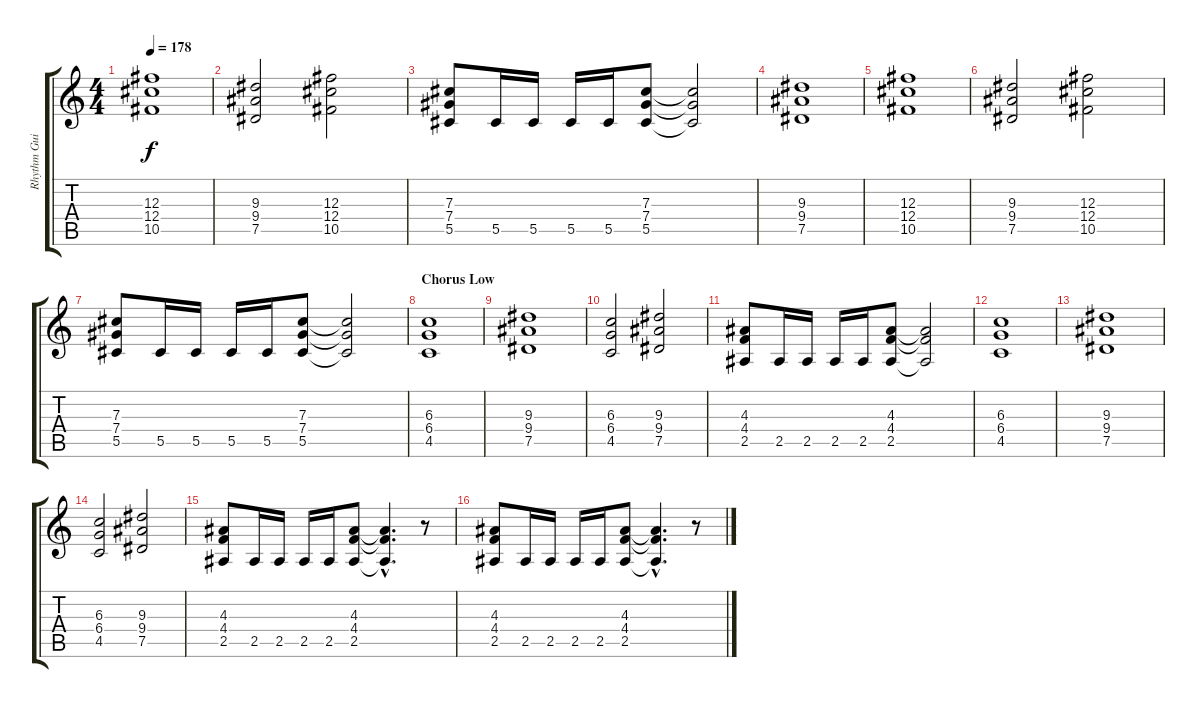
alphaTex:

\track ("Rhythm Guitar 1" "Rhythm Gui") {instrument distortionguitar}
\staff {score tabs}
\tuning (Eb4 Bb3 Gb3 Db3 Ab2 Eb2) {hide}
\ts (4 4)
\tempo 178
\clef g2
\ks c
(12.3 12.4 10.5).1{dy f} |
(9.3 9.4 7.5).2 (12.3 12.4 10.5).2 |
(7.3 7.4 5.5).8 5.5.16 5.5.16 5.5.16 5.5.16 (7.3 7.4 5.5).8 (7.3{t} 7.4{t} 5.5{t}).2 |
(9.3 9.4 7.5).1 |
(12.3 12.4 10.5).1 |
(9.3 9.4 7.5).2 (12.3 12.4 10.5).2 |
(7.3 7.4 5.5).8 5.5.16 5.5.16 5.5.16 5.5.16 (7.3 7.4 5.5).8 (7.3{t} 7.4{t} 5.5{t}).2 |
\section ("" "Chorus Low")
(6.3 6.4 4.5).1 |
(9.3 9.4 7.5).1 |
(6.3 6.4 4.5).2 (9.3 9.4 7.5).2 |
(4.3 4.4 2.5).8 2.5.16 2.5.16 2.5.16 2.5.16 (4.3 4.4 2.5).8 (4.3{t} 4.4{t} 2.5{t}).2 |
(6.3 6.4 4.5).1 |
(9.3 9.4 7.5).1 |
(6.3 6.4 4.5).2 (9.3 9.4 7.5).2 |
(4.3 4.4 2.5).8 2.5.16 2.5.16 2.5.16 2.5.16 (4.3 4.4 2.5).8 (4.3{hac t} 4.4{hac t} 2.5{hac t}).4{d} r.8 |
(4.3 4.4 2.5).8 2.5.16 2.5.16 2.5.16 2.5.16 (4.3 4.4 2.5).8 (4.3{hac t} 4.4{hac t} 2.5{hac t}).4{d} r.8
